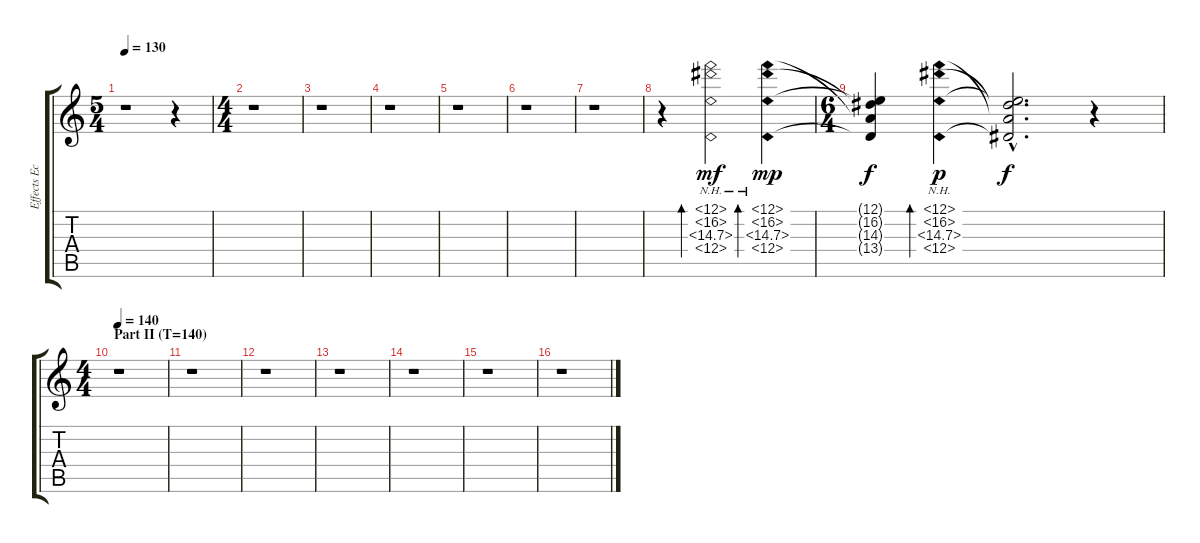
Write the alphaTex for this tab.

\track ("Effects Echo Left" "Effects Ec") {instrument shamisen}
\staff {score tabs}
\tuning (E4 B3 G3 D3 A2 E2) {hide}
\ts (5 4)
\tempo 130
\clef g2
\ks c
r.1{dy mf} r.4 |
\ts (4 4)
r.1 |
r.1 |
r.1 |
r.1 |
r.1 |
r.1 |
r.4 (12.1{nh} 16.2{nh} 14.3{nh} 13.4{nh}).2{bd 240} (12.1{nh} 16.2{nh} 14.3{nh} 13.4{nh}).4{bd 240 dy mp} |
\ts (6 4)
(12.1{t} 16.2{t} 14.3{t} 13.4{t}).4{dy f} (12.1{nh} 16.2{nh} 14.3{nh} 13.4{nh}).4{bd 240 dy p} (12.1{hac t} 16.2{hac t} 14.3{hac t} 13.4{hac t}).2{d dy f} r.4 |
\ts (4 4)
\section ("" "Part II (T=140)")
\tempo 140
r.1 |
r.1 |
r.1 |
r.1 |
r.1 |
r.1 |
r.1
